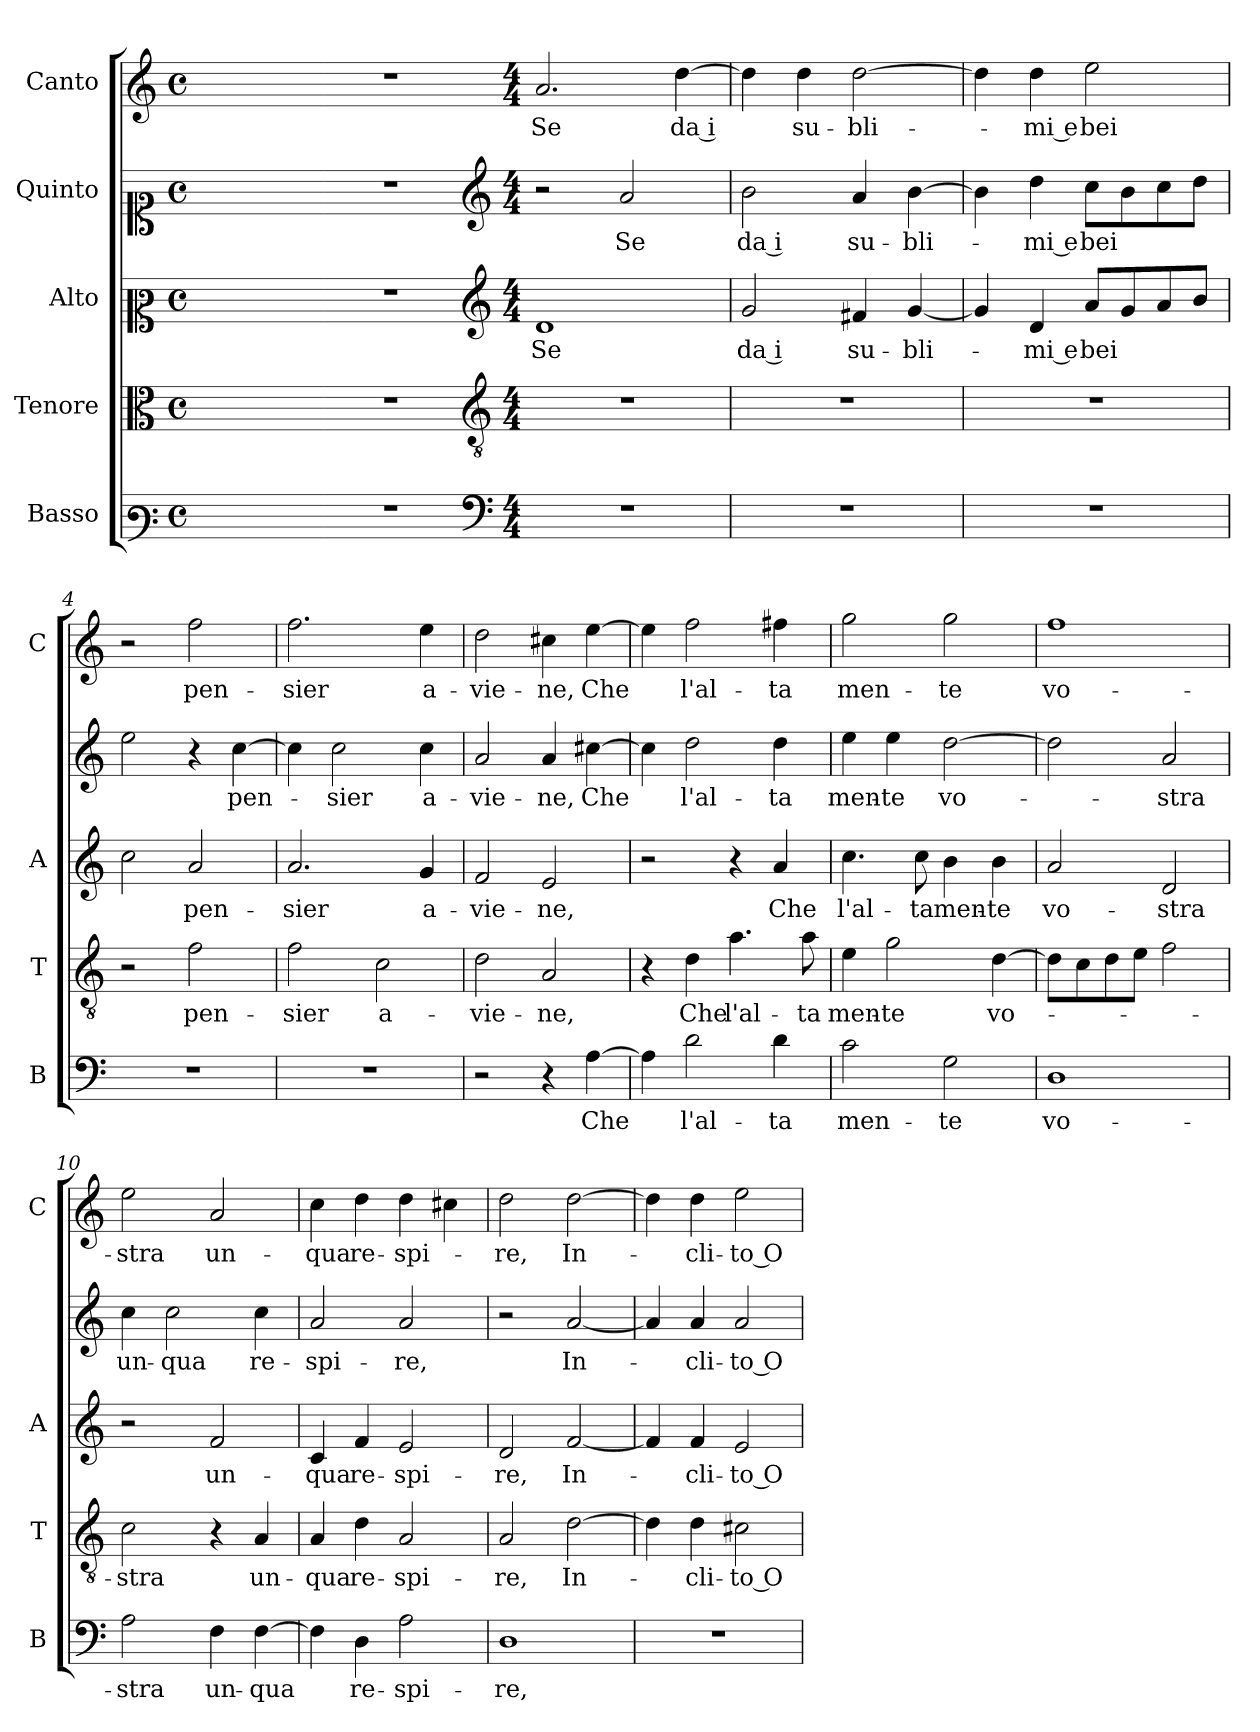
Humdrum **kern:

**kern	**text	**kern	**text	**kern	**text	**kern	**text	**kern	**text
*part5	*part5	*part4	*part4	*part3	*part3	*part2	*part2	*part1	*part1
*staff5	*staff5	*staff4	*staff4	*staff3	*staff3	*staff2	*staff2	*staff1	*staff1
*I"Basso	*	*I"Tenore	*	*I"Alto	*	*I"Quinto	*	*I"Canto	*
*I'B	*	*I'T	*	*I'A	*	*	*	*I'C	*
*clefF3	*	*clefC3	*	*clefC2	*	*clefC1	*	*clefG2	*
*k[]	*	*k[]	*	*k[]	*	*k[]	*	*k[]	*
*C:	*	*C:	*	*C:	*	*C:	*	*C:	*
*M4/4	*	*M4/4	*	*M4/4	*	*M4/4	*	*M4/4	*
*met(c)	*	*met(c)	*	*met(c)	*	*met(c)	*	*met(c)	*
=	=	=	=	=	=	=	=	=	=
1ryy	.	1ryy	.	1ryy	.	1ryy	.	1ryy	.
=1X-	=1X-	=1X-	=1X-	=1X-	=1X-	=1X-	=1X-	=1X-	=1X-
1r	.	1r	.	1r	.	1r	.	1r	.
=1-	=1-	=1-	=1-	=1-	=1-	=1-	=1-	=1-	=1-
*clefF4	*	*clefGv2	*	*clefG2	*	*clefG2	*	*	*
*M4/4	*	*M4/4	*	*M4/4	*	*M4/4	*	*M4/4	*
!	!	!	!	!	!LO:LY:b	!	!	!	!LO:LY:b
1r	.	1r	.	1d	Se	2r	.	2.a/	Se
!	!	!	!	!	!	!	!LO:LY:b	!	!
.	.	.	.	.	.	2a/	Se	.	.
!	!	!	!	!	!	!	!	!	!LO:LY:b
.	.	.	.	.	.	.	.	[4dd\	da i
=2	=2	=2	=2	=2	=2	=2	=2	=2	=2
!	!	!	!	!	!LO:LY:b	!	!LO:LY:b	!	!
1r	.	1r	.	2g/	da i	2b\	da i	4dd\]	.
!	!	!	!	!	!	!	!	!	!LO:LY:b
.	.	.	.	.	.	.	.	4dd\	su-
!	!	!	!	!	!LO:LY:b	!	!LO:LY:b	!	!LO:LY:b
.	.	.	.	4f#X/	su-	4a/	su-	[2dd\	-bli-
!	!	!	!	!	!LO:LY:b	!	!LO:LY:b	!	!
.	.	.	.	[4g/	-bli-	[4b\	-bli-	.	.
=3	=3	=3	=3	=3	=3	=3	=3	=3	=3
1r	.	1r	.	4g/]	.	4b\]	.	4dd\]	.
!	!	!	!	!	!LO:LY:b	!	!LO:LY:b	!	!LO:LY:b
.	.	.	.	4d/	-mi e	4dd\	-mi e	4dd\	-mi e
!	!	!	!	!	!LO:LY:b	!	!LO:LY:b	!	!LO:LY:b
.	.	.	.	8a/L	bei	8cc\L	bei	2ee\	bei
.	.	.	.	8g/	.	8b\	.	.	.
.	.	.	.	8a/	.	8cc\	.	.	.
.	.	.	.	8b/J	.	8dd\J	.	.	.
=4	=4	=4	=4	=4	=4	=4	=4	=4	=4
1r	.	2r	.	2cc\	.	2ee\	.	2r	.
!	!	!	!LO:LY:b	!	!LO:LY:b	!	!	!	!LO:LY:b
.	.	2f\	pen-	2a/	pen-	4r	.	2ff\	pen-
!	!	!	!	!	!	!	!LO:LY:b	!	!
.	.	.	.	.	.	[4cc\	pen-	.	.
=5	=5	=5	=5	=5	=5	=5	=5	=5	=5
!	!	!	!LO:LY:b	!	!LO:LY:b	!	!	!	!LO:LY:b
1r	.	2f\	-sier	2.a/	-sier	4cc\]	.	2.ff\	-sier
!	!	!	!	!	!	!	!LO:LY:b	!	!
.	.	.	.	.	.	2cc\	-sier	.	.
!	!	!	!LO:LY:b	!	!	!	!	!	!
.	.	2c\	a-	.	.	.	.	.	.
!	!	!	!	!	!LO:LY:b	!	!LO:LY:b	!	!LO:LY:b
.	.	.	.	4g/	a-	4cc\	a-	4ee\	a-
=6	=6	=6	=6	=6	=6	=6	=6	=6	=6
!	!	!	!LO:LY:b	!	!LO:LY:b	!	!LO:LY:b	!	!LO:LY:b
2r	.	2d\	-vie-	2f/	-vie-	2a/	-vie-	2dd\	-vie-
!	!	!	!LO:LY:b	!	!LO:LY:b	!	!LO:LY:b	!	!LO:LY:b
4r	.	2A/	-ne,	2e/	-ne,	4a/	-ne,	4cc#X\	-ne,
!	!LO:LY:b	!	!	!	!	!	!LO:LY:b	!	!LO:LY:b
[4A\	Che	.	.	.	.	[4cc#X\	Che	[4ee\	Che
!!LO:LB:g=z
=7	=7	=7	=7	=7	=7	=7	=7	=7	=7
4A\]	.	4r	.	2r	.	4cc#\]	.	4ee\]	.
!	!LO:LY:b	!	!LO:LY:b	!	!	!	!LO:LY:b	!	!LO:LY:b
2d\	l'al-	4d\	Che	.	.	2dd\	l'al-	2ff\	l'al-
!	!	!	!LO:LY:b	!	!	!	!	!	!
.	.	4.a\	l'al-	4r	.	.	.	.	.
!	!LO:LY:b	!	!	!	!LO:LY:b	!	!LO:LY:b	!	!LO:LY:b
4d\	-ta	.	.	4a/	Che	4dd\	-ta	4ff#X\	-ta
!	!	!	!LO:LY:b	!	!	!	!	!	!
.	.	8a\	-ta	.	.	.	.	.	.
=8	=8	=8	=8	=8	=8	=8	=8	=8	=8
!	!LO:LY:b	!	!LO:LY:b	!	!LO:LY:b	!	!LO:LY:b	!	!LO:LY:b
2c\	men-	4e\	men-	4.cc\	l'al-	4ee\	men-	2gg\	men-
!	!	!	!LO:LY:b	!	!	!	!LO:LY:b	!	!
.	.	2g\	-te	.	.	4ee\	-te	.	.
!	!	!	!	!	!LO:LY:b	!	!	!	!
.	.	.	.	8cc\	-ta	.	.	.	.
!	!LO:LY:b	!	!	!	!LO:LY:b	!	!LO:LY:b	!	!LO:LY:b
2G\	-te	.	.	4b\	men-	[2dd\	vo-	2gg\	-te
!	!	!	!LO:LY:b	!	!LO:LY:b	!	!	!	!
.	.	[4d\	vo-	4b\	-te	.	.	.	.
=9	=9	=9	=9	=9	=9	=9	=9	=9	=9
!	!LO:LY:b	!	!	!	!LO:LY:b	!	!	!	!LO:LY:b
1D	vo-	8d\L]	.	2a/	vo-	2dd\]	.	1ff	vo-
.	.	8c\	.	.	.	.	.	.	.
.	.	8d\	.	.	.	.	.	.	.
.	.	8e\J	.	.	.	.	.	.	.
!	!	!	!	!	!LO:LY:b	!	!LO:LY:b	!	!
.	.	2f\	.	2d/	-stra	2a/	-stra	.	.
=10	=10	=10	=10	=10	=10	=10	=10	=10	=10
!	!LO:LY:b	!	!LO:LY:b	!	!	!	!LO:LY:b	!	!LO:LY:b
2A\	-stra	2c\	-stra	2r	.	4cc\	un-	2ee\	-stra
!	!	!	!	!	!	!	!LO:LY:b	!	!
.	.	.	.	.	.	2cc\	-qua	.	.
!	!LO:LY:b	!	!	!	!LO:LY:b	!	!	!	!LO:LY:b
4F\	un-	4r	.	2f/	un-	.	.	2a/	un-
!	!LO:LY:b	!	!LO:LY:b	!	!	!	!LO:LY:b	!	!
[4F\	-qua	4A/	un-	.	.	4cc\	re-	.	.
=11	=11	=11	=11	=11	=11	=11	=11	=11	=11
!	!	!	!LO:LY:b	!	!LO:LY:b	!	!LO:LY:b	!	!LO:LY:b
4F\]	.	4A/	-qua	4c/	-qua	2a/	-spi-	4cc\	-qua
!	!LO:LY:b	!	!LO:LY:b	!	!LO:LY:b	!	!	!	!LO:LY:b
4D\	re-	4d\	re-	4f/	re-	.	.	4dd\	re-
!	!LO:LY:b	!	!LO:LY:b	!	!LO:LY:b	!	!LO:LY:b	!	!LO:LY:b
2A\	-spi-	2A/	-spi-	2e/	-spi-	2a/	-re,	4dd\	-spi-
.	.	.	.	.	.	.	.	4cc#X\	.
=12	=12	=12	=12	=12	=12	=12	=12	=12	=12
!	!LO:LY:b	!	!LO:LY:b	!	!LO:LY:b	!	!	!	!LO:LY:b
1D	-re,	2A/	-re,	2d/	-re,	2r	.	2dd\	-re,
!	!	!	!LO:LY:b	!	!LO:LY:b	!	!LO:LY:b	!	!LO:LY:b
.	.	[2d\	In-	[2f/	In-	[2a/	In-	[2dd\	In-
=13	=13	=13	=13	=13	=13	=13	=13	=13	=13
1r	.	4d\]	.	4f/]	.	4a/]	.	4dd\]	.
!	!	!	!LO:LY:b	!	!LO:LY:b	!	!LO:LY:b	!	!LO:LY:b
.	.	4d\	-cli-	4f/	-cli-	4a/	-cli-	4dd\	-cli-
!	!	!	!LO:LY:b	!	!LO:LY:b	!	!LO:LY:b	!	!LO:LY:b
.	.	2c#X\	-to O-	2e/	-to O-	2a/	-to O-	2ee\	-to O-
=	=	=	=	=	=	=	=	=	=
*-	*-	*-	*-	*-	*-	*-	*-	*-	*-
